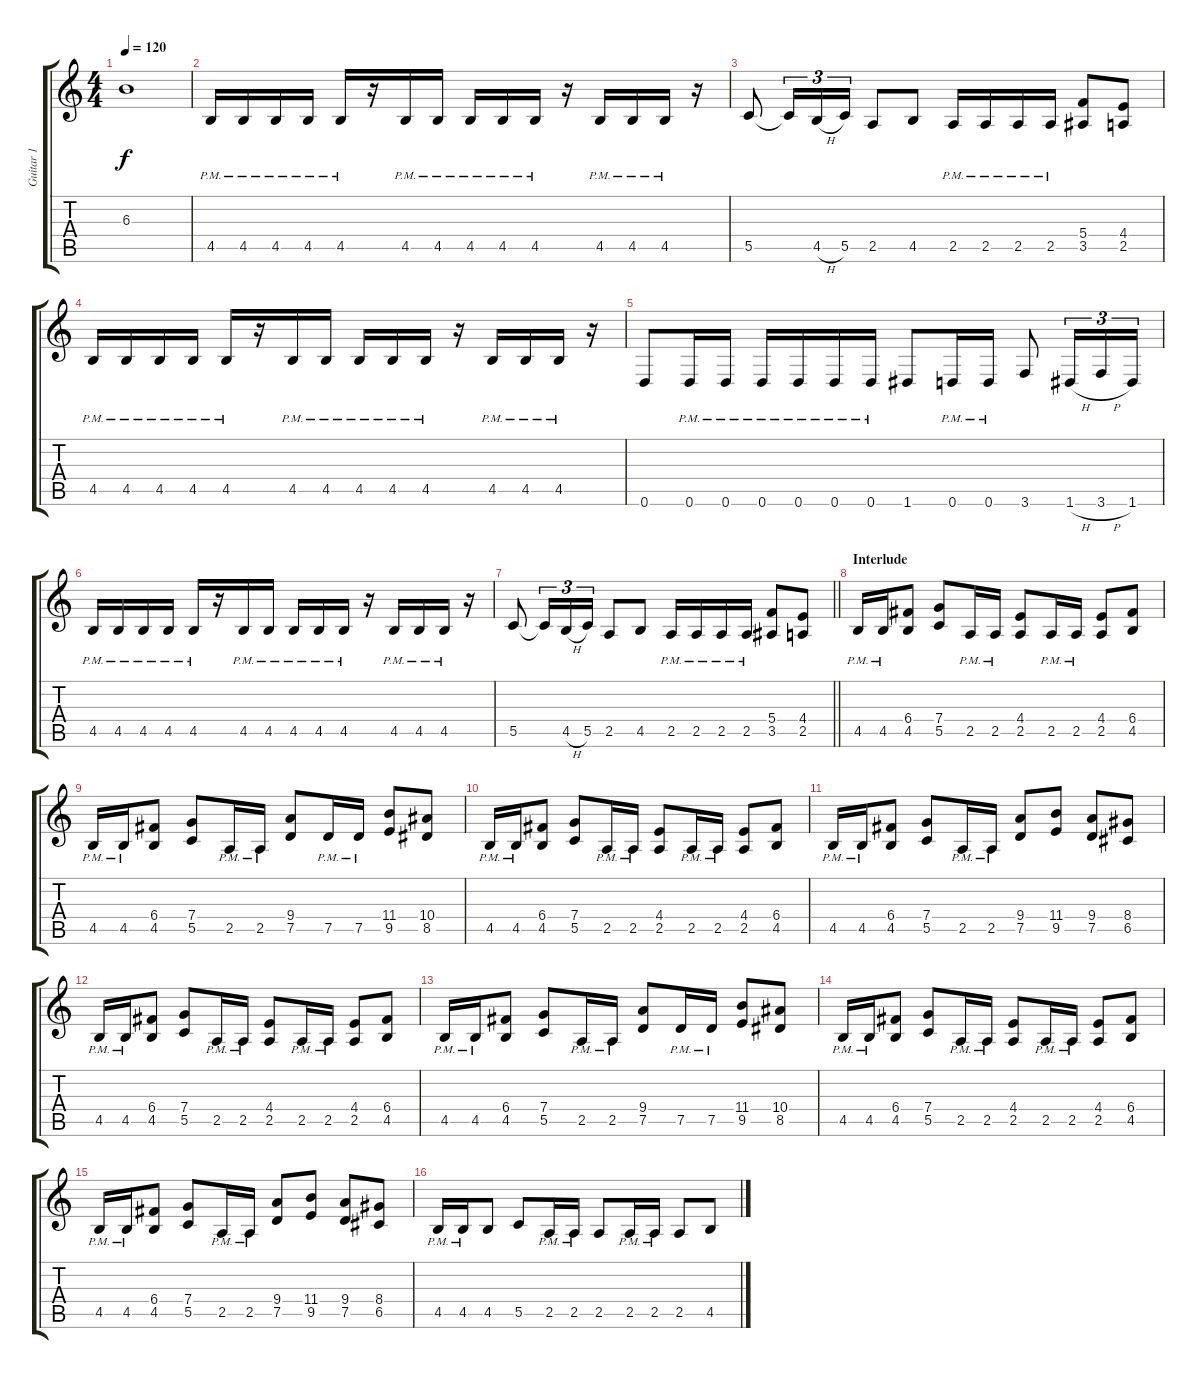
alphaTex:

\track ("Guitar 1" "Guitar 1") {instrument distortionguitar}
\staff {score tabs}
\tuning (D4 A3 F3 C3 G2 D2) {hide}
\ts (4 4)
\tempo 120
\clef g2
\ks c
6.3{t}.1{dy f} |
4.5{pm}.16 4.5{pm}.16 4.5{pm}.16 4.5{pm}.16 4.5{pm}.16 r.16 4.5{pm}.16 4.5{pm}.16 4.5{pm}.16 4.5{pm}.16 4.5{pm}.16 r.16 4.5{pm}.16 4.5{pm}.16 4.5{pm}.16 r.16 |
5.5.8 5.5{t}.16{tu (3 2)} 4.5{h}.16{tu (3 2)} 5.5.16{tu (3 2)} 2.5.8 4.5.8 2.5{pm}.16 2.5{pm}.16 2.5{pm}.16 2.5{pm}.16 (5.4 3.5).8 (4.4 2.5).8 |
4.5{pm}.16 4.5{pm}.16 4.5{pm}.16 4.5{pm}.16 4.5{pm}.16 r.16 4.5{pm}.16 4.5{pm}.16 4.5{pm}.16 4.5{pm}.16 4.5{pm}.16 r.16 4.5{pm}.16 4.5{pm}.16 4.5{pm}.16 r.16 |
0.6.8 0.6{pm}.16 0.6{pm}.16 0.6{pm}.16 0.6{pm}.16 0.6{pm}.16 0.6{pm}.16 1.6.8 0.6{pm}.16 0.6{pm}.16 3.6.8 1.6{h}.16{tu (3 2)} 3.6{h}.16{tu (3 2)} 1.6.16{tu (3 2)} |
4.5{pm}.16 4.5{pm}.16 4.5{pm}.16 4.5{pm}.16 4.5{pm}.16 r.16 4.5{pm}.16 4.5{pm}.16 4.5{pm}.16 4.5{pm}.16 4.5{pm}.16 r.16 4.5{pm}.16 4.5{pm}.16 4.5{pm}.16 r.16 |
\barLineRight lightlight
5.5.8 5.5{t}.16{tu (3 2)} 4.5{h}.16{tu (3 2)} 5.5.16{tu (3 2)} 2.5.8 4.5.8 2.5{pm}.16 2.5{pm}.16 2.5{pm}.16 2.5{pm}.16 (5.4 3.5).8 (4.4 2.5).8 |
\section ("" "Interlude")
4.5{pm}.16 4.5{pm}.16 (6.4 4.5).8 (7.4 5.5).8 2.5{pm}.16 2.5{pm}.16 (4.4 2.5).8 2.5{pm}.16 2.5{pm}.16 (4.4 2.5).8 (6.4 4.5).8 |
4.5{pm}.16 4.5{pm}.16 (6.4 4.5).8 (7.4 5.5).8 2.5{pm}.16 2.5{pm}.16 (9.4 7.5).8 7.5{pm}.16 7.5{pm}.16 (11.4 9.5).8 (10.4 8.5).8 |
4.5{pm}.16 4.5{pm}.16 (6.4 4.5).8 (7.4 5.5).8 2.5{pm}.16 2.5{pm}.16 (4.4 2.5).8 2.5{pm}.16 2.5{pm}.16 (4.4 2.5).8 (6.4 4.5).8 |
4.5{pm}.16 4.5{pm}.16 (6.4 4.5).8 (7.4 5.5).8 2.5{pm}.16 2.5{pm}.16 (9.4 7.5).8 (11.4 9.5).8 (9.4 7.5).8 (8.4 6.5).8 |
4.5{pm}.16 4.5{pm}.16 (6.4 4.5).8 (7.4 5.5).8 2.5{pm}.16 2.5{pm}.16 (4.4 2.5).8 2.5{pm}.16 2.5{pm}.16 (4.4 2.5).8 (6.4 4.5).8 |
4.5{pm}.16 4.5{pm}.16 (6.4 4.5).8 (7.4 5.5).8 2.5{pm}.16 2.5{pm}.16 (9.4 7.5).8 7.5{pm}.16 7.5{pm}.16 (11.4 9.5).8 (10.4 8.5).8 |
4.5{pm}.16 4.5{pm}.16 (6.4 4.5).8 (7.4 5.5).8 2.5{pm}.16 2.5{pm}.16 (4.4 2.5).8 2.5{pm}.16 2.5{pm}.16 (4.4 2.5).8 (6.4 4.5).8 |
4.5{pm}.16 4.5{pm}.16 (6.4 4.5).8 (7.4 5.5).8 2.5{pm}.16 2.5{pm}.16 (9.4 7.5).8 (11.4 9.5).8 (9.4 7.5).8 (8.4 6.5).8 |
4.5{pm}.16 4.5{pm}.16 4.5.8 5.5.8 2.5{pm}.16 2.5{pm}.16 2.5.8 2.5{pm}.16 2.5{pm}.16 2.5.8 4.5.8
